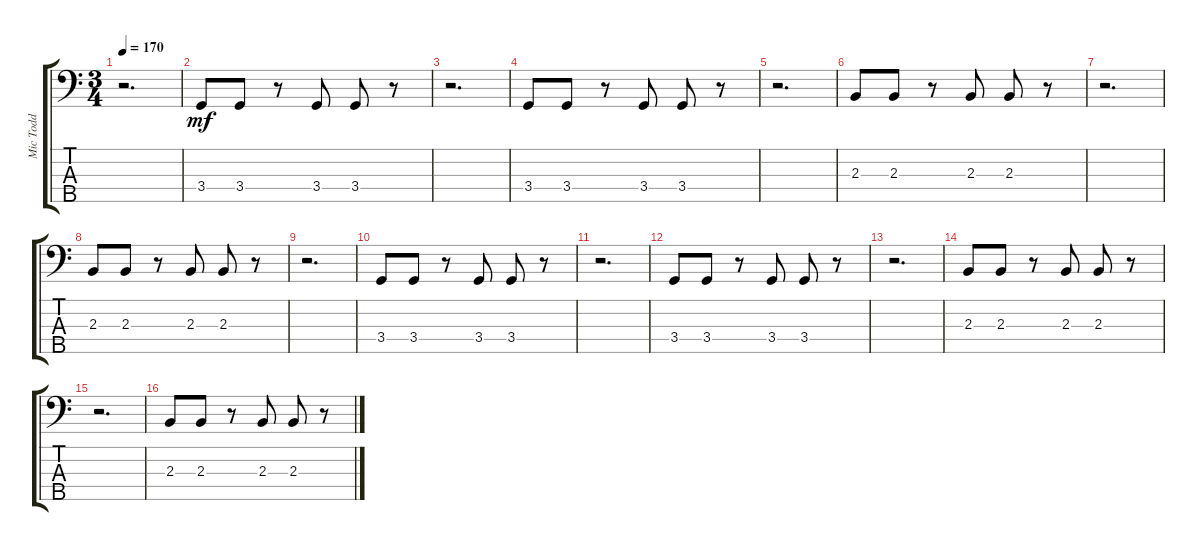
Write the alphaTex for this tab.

\track ("Mic Todd" "Mic Todd") {instrument electricbassfinger}
\staff {score tabs}
\tuning (G2 D2 A1 E1 B0) {hide}
\ts (3 4)
\tempo 170
\clef f4
\ks c
r.2{d dy mf} |
3.4.8 3.4.8 r.8 3.4.8 3.4.8 r.8 |
r.2{d} |
3.4.8 3.4.8 r.8 3.4.8 3.4.8 r.8 |
r.2{d} |
2.3.8 2.3.8 r.8 2.3.8 2.3.8 r.8 |
r.2{d} |
2.3.8 2.3.8 r.8 2.3.8 2.3.8 r.8 |
r.2{d} |
3.4.8 3.4.8 r.8 3.4.8 3.4.8 r.8 |
r.2{d} |
3.4.8 3.4.8 r.8 3.4.8 3.4.8 r.8 |
r.2{d} |
2.3.8 2.3.8 r.8 2.3.8 2.3.8 r.8 |
r.2{d} |
2.3.8 2.3.8 r.8 2.3.8 2.3.8 r.8
